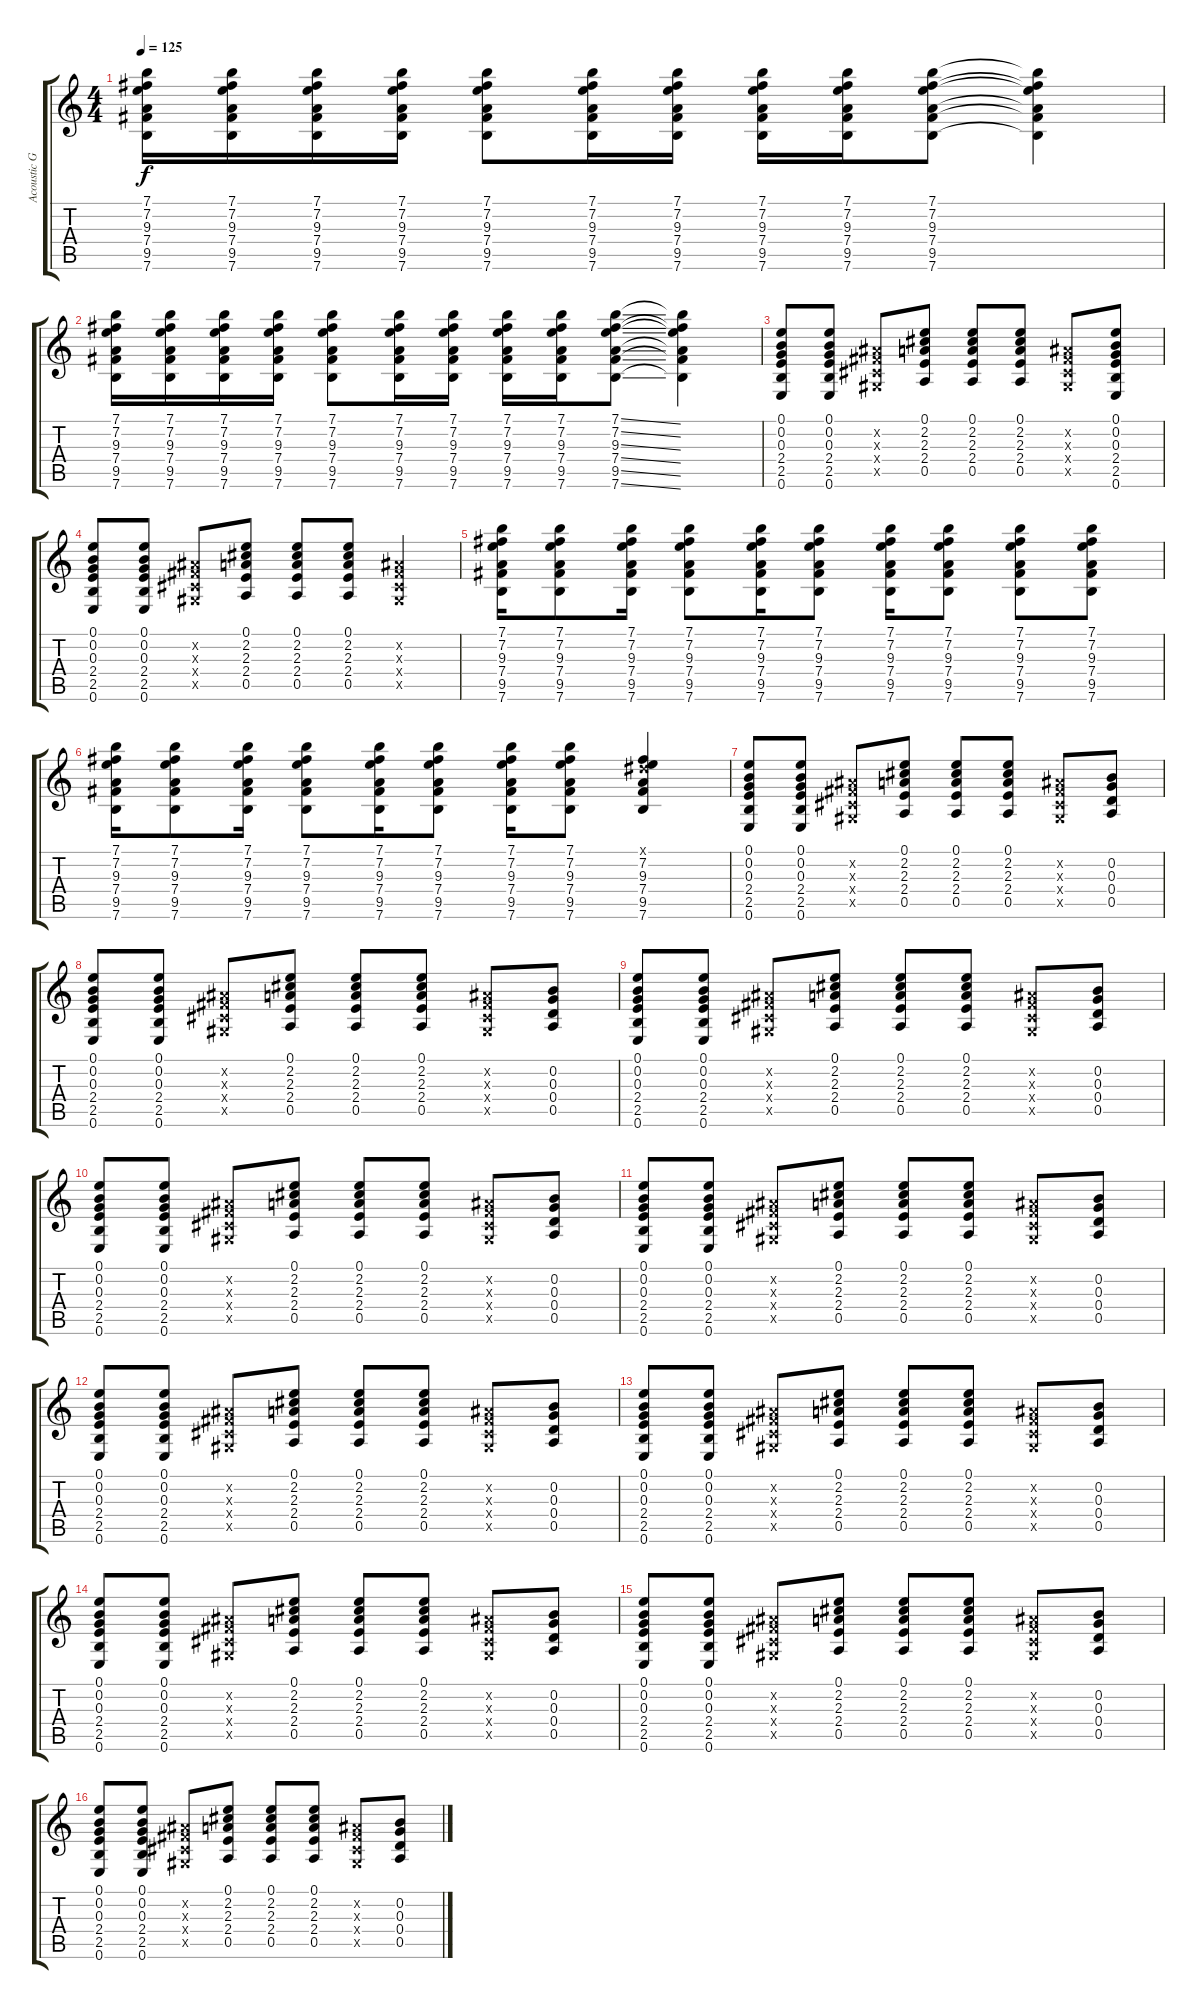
\track ("Acoustic Guitar" "Acoustic G") {instrument acousticguitarsteel}
\staff {score tabs}
\tuning (E4 B3 G3 D3 A2 E2) {hide}
\ts (4 4)
\tempo 125
\clef g2
\ks c
(7.1 7.2 9.3 7.4 9.5 7.6).16{dy f instrument acousticguitarsteel} (7.1 7.2 9.3 7.4 9.5 7.6).16 (7.1 7.2 9.3 7.4 9.5 7.6).16 (7.1 7.2 9.3 7.4 9.5 7.6).16 (7.1 7.2 9.3 7.4 9.5 7.6).8 (7.1 7.2 9.3 7.4 9.5 7.6).16 (7.1 7.2 9.3 7.4 9.5 7.6).16 (7.1 7.2 9.3 7.4 9.5 7.6).16 (7.1 7.2 9.3 7.4 9.5 7.6).16 (7.1 7.2 9.3 7.4 9.5 7.6).8 (7.1{t} 7.2{t} 9.3{t} 7.4{t} 9.5{t} 7.6{t}).4 |
(7.1 7.2 9.3 7.4 9.5 7.6).16 (7.1 7.2 9.3 7.4 9.5 7.6).16 (7.1 7.2 9.3 7.4 9.5 7.6).16 (7.1 7.2 9.3 7.4 9.5 7.6).16 (7.1 7.2 9.3 7.4 9.5 7.6).8 (7.1 7.2 9.3 7.4 9.5 7.6).16 (7.1 7.2 9.3 7.4 9.5 7.6).16 (7.1 7.2 9.3 7.4 9.5 7.6).16 (7.1 7.2 9.3 7.4 9.5 7.6).16 (7.1{ss} 7.2{ss} 9.3{ss} 7.4{ss} 9.5{ss} 7.6{ss}).8 (7.1{t} 7.2{t} 9.3{t} 7.4{t} 9.5{t} 7.6{t}).4 |
(0.1 0.2 0.3 2.4 2.5 0.6).8 (0.1 0.2 0.3 2.4 2.5 0.6).8 (-1.2{x} -1.3{x} -1.4{x} -1.5{x}).8 (0.1 2.2 2.3 2.4 0.5).8 (0.1 2.2 2.3 2.4 0.5).8 (0.1 2.2 2.3 2.4 0.5).8 (-1.2{x} -1.3{x} -1.4{x} -1.5{x}).8 (0.1 0.2 0.3 2.4 2.5 0.6).8 |
(0.1 0.2 0.3 2.4 2.5 0.6).8 (0.1 0.2 0.3 2.4 2.5 0.6).8 (-1.2{x} -1.3{x} -1.4{x} -1.5{x}).8 (0.1 2.2 2.3 2.4 0.5).8 (0.1 2.2 2.3 2.4 0.5).8 (0.1 2.2 2.3 2.4 0.5).8 (-1.2{x} -1.3{x} -1.4{x} -1.5{x}).4 |
(7.1 7.2 9.3 7.4 9.5 7.6).16 (7.1 7.2 9.3 7.4 9.5 7.6).8 (7.1 7.2 9.3 7.4 9.5 7.6).16 (7.1 7.2 9.3 7.4 9.5 7.6).8 (7.1 7.2 9.3 7.4 9.5 7.6).16 (7.1 7.2 9.3 7.4 9.5 7.6).8 (7.1 7.2 9.3 7.4 9.5 7.6).16 (7.1 7.2 9.3 7.4 9.5 7.6).8 (7.1 7.2 9.3 7.4 9.5 7.6).8 (7.1 7.2 9.3 7.4 9.5 7.6).8 |
(7.1 7.2 9.3 7.4 9.5 7.6).16 (7.1 7.2 9.3 7.4 9.5 7.6).8 (7.1 7.2 9.3 7.4 9.5 7.6).16 (7.1 7.2 9.3 7.4 9.5 7.6).8 (7.1 7.2 9.3 7.4 9.5 7.6).16 (7.1 7.2 9.3 7.4 9.5 7.6).8 (7.1 7.2 9.3 7.4 9.5 7.6).16 (7.1 7.2 9.3 7.4 9.5 7.6).8 (-1.1{x} 7.2 9.3 7.4 9.5 7.6).4 |
(0.1 0.2 0.3 2.4 2.5 0.6).8 (0.1 0.2 0.3 2.4 2.5 0.6).8 (-1.2{x} -1.3{x} -1.4{x} -1.5{x}).8 (0.1 2.2 2.3 2.4 0.5).8 (0.1 2.2 2.3 2.4 0.5).8 (0.1 2.2 2.3 2.4 0.5).8 (-1.2{x} -1.3{x} -1.4{x} -1.5{x}).8 (0.2 0.3 0.4 0.5).8 |
(0.1 0.2 0.3 2.4 2.5 0.6).8 (0.1 0.2 0.3 2.4 2.5 0.6).8 (-1.2{x} -1.3{x} -1.4{x} -1.5{x}).8 (0.1 2.2 2.3 2.4 0.5).8 (0.1 2.2 2.3 2.4 0.5).8 (0.1 2.2 2.3 2.4 0.5).8 (-1.2{x} -1.3{x} -1.4{x} -1.5{x}).8 (0.2 0.3 0.4 0.5).8 |
(0.1 0.2 0.3 2.4 2.5 0.6).8 (0.1 0.2 0.3 2.4 2.5 0.6).8 (-1.2{x} -1.3{x} -1.4{x} -1.5{x}).8 (0.1 2.2 2.3 2.4 0.5).8 (0.1 2.2 2.3 2.4 0.5).8 (0.1 2.2 2.3 2.4 0.5).8 (-1.2{x} -1.3{x} -1.4{x} -1.5{x}).8 (0.2 0.3 0.4 0.5).8 |
(0.1 0.2 0.3 2.4 2.5 0.6).8 (0.1 0.2 0.3 2.4 2.5 0.6).8 (-1.2{x} -1.3{x} -1.4{x} -1.5{x}).8 (0.1 2.2 2.3 2.4 0.5).8 (0.1 2.2 2.3 2.4 0.5).8 (0.1 2.2 2.3 2.4 0.5).8 (-1.2{x} -1.3{x} -1.4{x} -1.5{x}).8 (0.2 0.3 0.4 0.5).8 |
(0.1 0.2 0.3 2.4 2.5 0.6).8 (0.1 0.2 0.3 2.4 2.5 0.6).8 (-1.2{x} -1.3{x} -1.4{x} -1.5{x}).8 (0.1 2.2 2.3 2.4 0.5).8 (0.1 2.2 2.3 2.4 0.5).8 (0.1 2.2 2.3 2.4 0.5).8 (-1.2{x} -1.3{x} -1.4{x} -1.5{x}).8 (0.2 0.3 0.4 0.5).8 |
(0.1 0.2 0.3 2.4 2.5 0.6).8 (0.1 0.2 0.3 2.4 2.5 0.6).8 (-1.2{x} -1.3{x} -1.4{x} -1.5{x}).8 (0.1 2.2 2.3 2.4 0.5).8 (0.1 2.2 2.3 2.4 0.5).8 (0.1 2.2 2.3 2.4 0.5).8 (-1.2{x} -1.3{x} -1.4{x} -1.5{x}).8 (0.2 0.3 0.4 0.5).8 |
(0.1 0.2 0.3 2.4 2.5 0.6).8 (0.1 0.2 0.3 2.4 2.5 0.6).8 (-1.2{x} -1.3{x} -1.4{x} -1.5{x}).8 (0.1 2.2 2.3 2.4 0.5).8 (0.1 2.2 2.3 2.4 0.5).8 (0.1 2.2 2.3 2.4 0.5).8 (-1.2{x} -1.3{x} -1.4{x} -1.5{x}).8 (0.2 0.3 0.4 0.5).8 |
(0.1 0.2 0.3 2.4 2.5 0.6).8 (0.1 0.2 0.3 2.4 2.5 0.6).8 (-1.2{x} -1.3{x} -1.4{x} -1.5{x}).8 (0.1 2.2 2.3 2.4 0.5).8 (0.1 2.2 2.3 2.4 0.5).8 (0.1 2.2 2.3 2.4 0.5).8 (-1.2{x} -1.3{x} -1.4{x} -1.5{x}).8 (0.2 0.3 0.4 0.5).8 |
(0.1 0.2 0.3 2.4 2.5 0.6).8 (0.1 0.2 0.3 2.4 2.5 0.6).8 (-1.2{x} -1.3{x} -1.4{x} -1.5{x}).8 (0.1 2.2 2.3 2.4 0.5).8 (0.1 2.2 2.3 2.4 0.5).8 (0.1 2.2 2.3 2.4 0.5).8 (-1.2{x} -1.3{x} -1.4{x} -1.5{x}).8 (0.2 0.3 0.4 0.5).8 |
(0.1 0.2 0.3 2.4 2.5 0.6).8 (0.1 0.2 0.3 2.4 2.5 0.6).8 (-1.2{x} -1.3{x} -1.4{x} -1.5{x}).8 (0.1 2.2 2.3 2.4 0.5).8 (0.1 2.2 2.3 2.4 0.5).8 (0.1 2.2 2.3 2.4 0.5).8 (-1.2{x} -1.3{x} -1.4{x} -1.5{x}).8 (0.2 0.3 0.4 0.5).8
